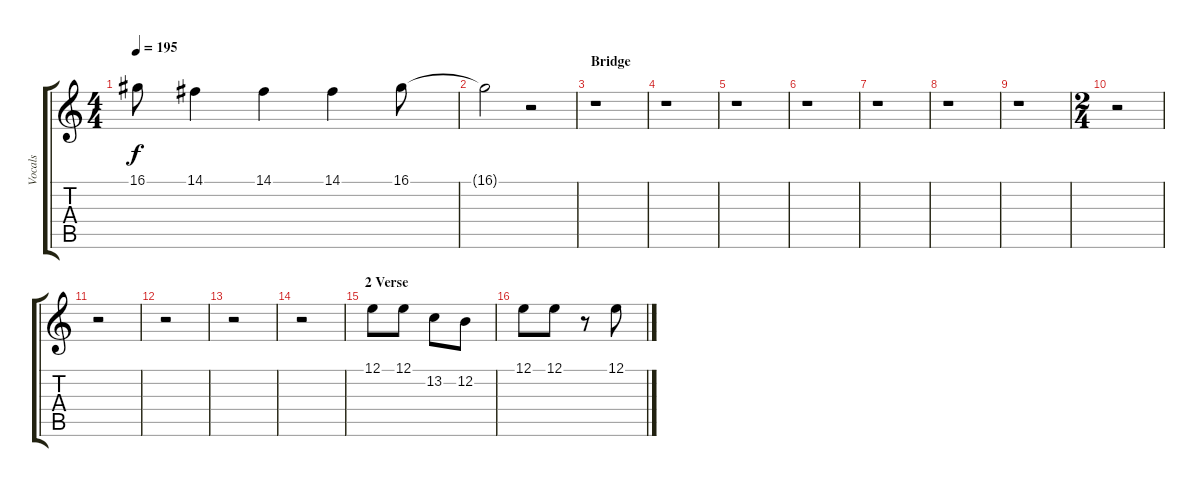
\track ("Vocals" "Vocals") {instrument lead1square}
\staff {score tabs}
\tuning (E4 B3 G3 D3 A2 E2) {hide}
\ts (4 4)
\tempo 195
\clef g2
\ks c
16.1.8{dy f} 14.1.4 14.1.4 14.1.4 16.1.8 |
16.1{t}.2 r.2 |
\section ("" "Bridge")
r.1 |
r.1 |
r.1 |
r.1 |
r.1 |
r.1 |
r.1 |
\ts (2 4)
r.2 |
r.2 |
r.2 |
r.2 |
r.2 |
\section ("" "2 Verse")
12.1.8 12.1.8 13.2.8 12.2.8 |
12.1.8 12.1.8 r.8 12.1.8
